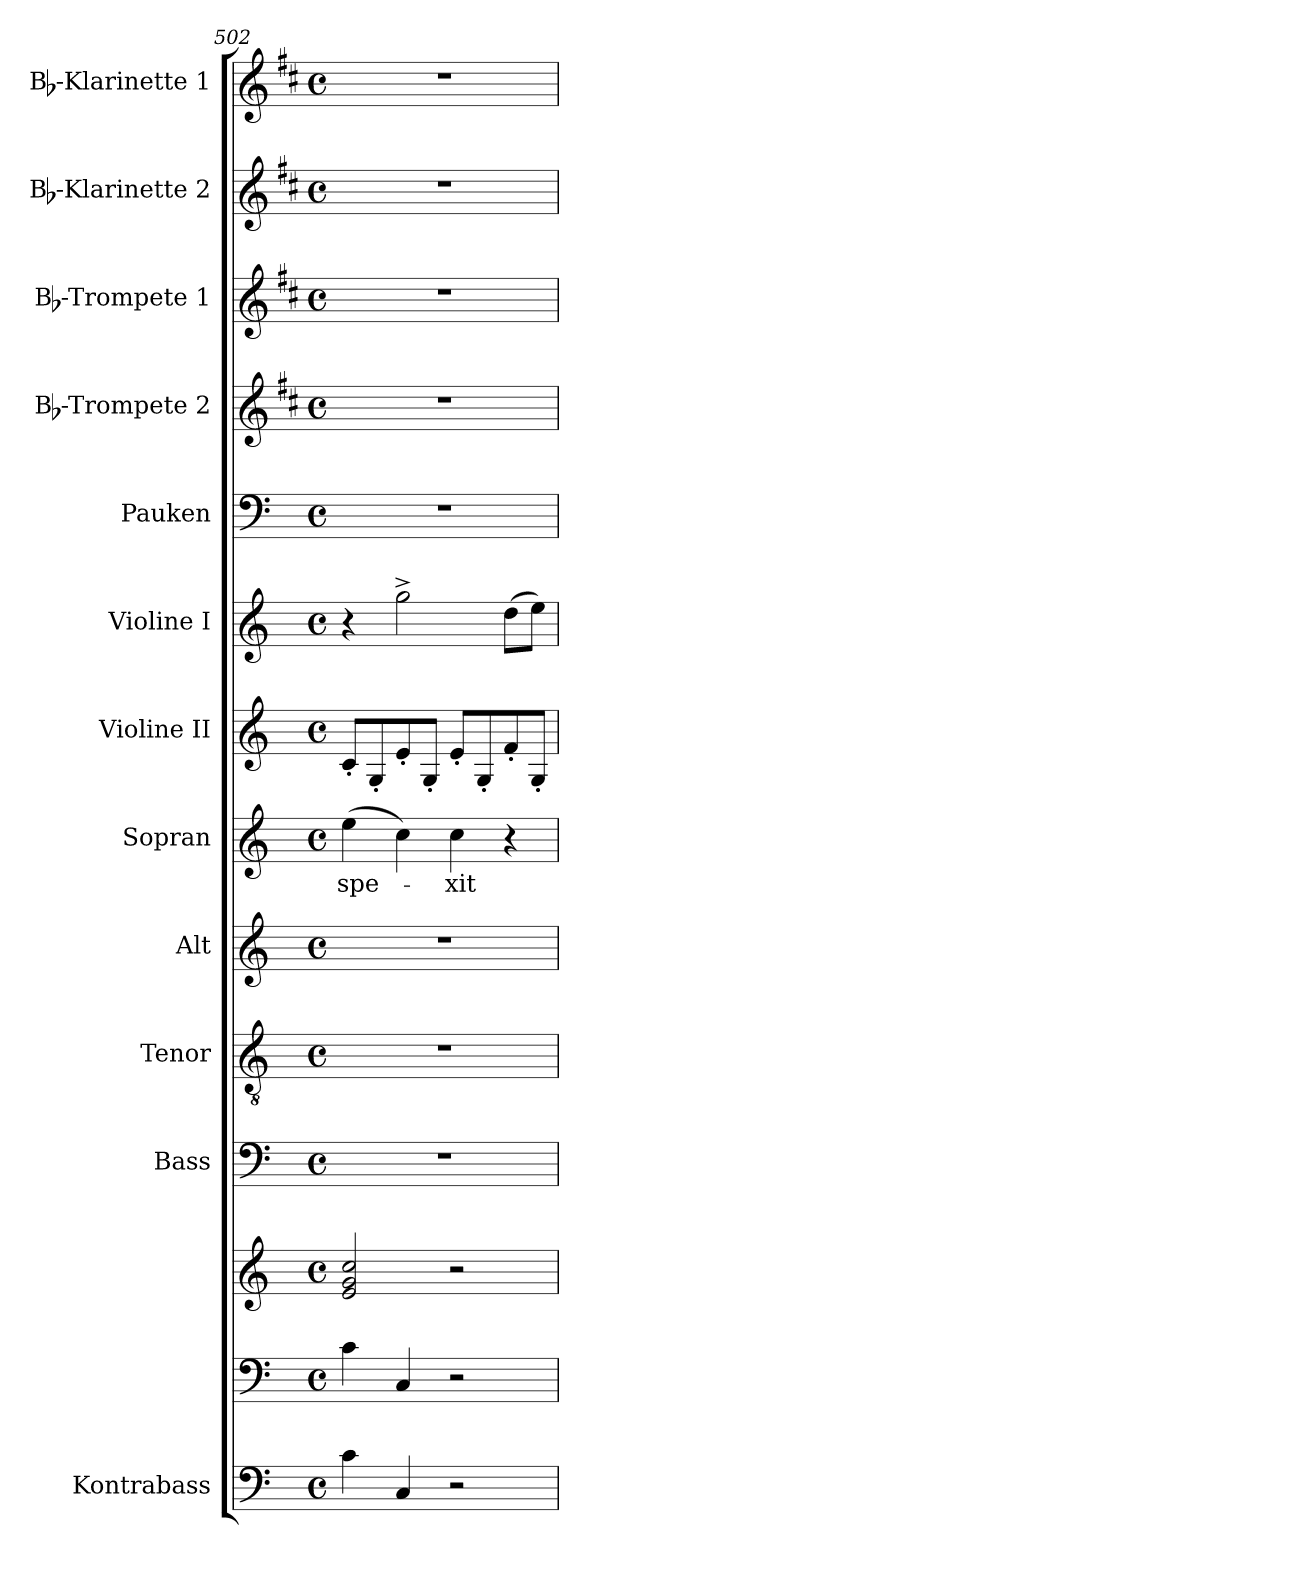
**kern	**kern	**kern	**kern	**kern	**kern	**kern	**text	**kern	**kern	**kern	**kern	**kern	**kern	**kern
*part13	*part12	*part12	*part11	*part10	*part9	*part8	*part8	*part7	*part6	*part5	*part4	*part3	*part2	*part1
*staff14	*staff13	*staff12	*staff11	*staff10	*staff9	*staff8	*staff8	*staff7	*staff6	*staff5	*staff4	*staff3	*staff2	*staff1
*I"Kontrabass	*	*	*I"Bass	*I"Tenor	*I"Alt	*I"Sopran	*	*I"Violine II	*I"Violine I	*I"Pauken	*I"Bb-Trompete 2	*I"Bb-Trompete 1	*I"Bb-Klarinette 2	*I"Bb-Klarinette 1
*I'Kb.	*	*	*I'B.	*I'T.	*I'A.	*I'S.	*	*I'Vl. II	*I'Vl. I	*I'Pk.	*I'Bb Trp. 2	*I'Bb Trp. 1	*I'Bb Kl. 2	*I'Bb Kl. 1
*clefF4	*clefF4	*clefG2	*clefF4	*clefGv2	*clefG2	*clefG2	*	*clefG2	*clefG2	*clefF4	*clefG2	*clefG2	*clefG2	*clefG2
*ITrd7c12	*	*	*	*	*	*	*	*	*	*	*ITrd1c2	*ITrd1c2	*ITrd1c2	*ITrd1c2
*k[]	*k[]	*k[]	*k[]	*k[]	*k[]	*k[]	*	*k[]	*k[]	*k[]	*k[]	*k[]	*k[]	*k[]
*C:	*C:	*C:	*C:	*C:	*C:	*C:	*	*C:	*C:	*C:	*C:	*C:	*C:	*C:
*M4/4	*M4/4	*M4/4	*M4/4	*M4/4	*M4/4	*M4/4	*	*M4/4	*M4/4	*M4/4	*M4/4	*M4/4	*M4/4	*M4/4
*met(c)	*met(c)	*met(c)	*met(c)	*met(c)	*met(c)	*met(c)	*	*met(c)	*met(c)	*met(c)	*met(c)	*met(c)	*met(c)	*met(c)
=502	=502	=502	=502	=502	=502	=502	=502	=502	=502	=502	=502	=502	=502	=502
!	!	!	!	!	!	!	!LO:LY:b	!	!	!	!	!	!	!
4C\	4c\	2e/ 2g/ 2cc/	1r	1r	1r	(>4ee\	-spe-	8c'</L	4r	1r	1r	1r	1r	1r
.	.	.	.	.	.	.	.	8G'</	.	.	.	.	.	.
4CC/	4C/	.	.	.	.	4cc\)	.	8e'</	2gg^>\	.	.	.	.	.
.	.	.	.	.	.	.	.	8G'</J	.	.	.	.	.	.
!	!	!	!	!	!	!	!LO:LY:b	!	!	!	!	!	!	!
2r	2r	2r	.	.	.	4cc\	-xit	8e'</L	.	.	.	.	.	.
.	.	.	.	.	.	.	.	8G'</	.	.	.	.	.	.
.	.	.	.	.	.	4r	.	8f'</	(>8dd\L	.	.	.	.	.
.	.	.	.	.	.	.	.	8G'</J	8ee\J)	.	.	.	.	.
=	=	=	=	=	=	=	=	=	=	=	=	=	=	=
*-	*-	*-	*-	*-	*-	*-	*-	*-	*-	*-	*-	*-	*-	*-
